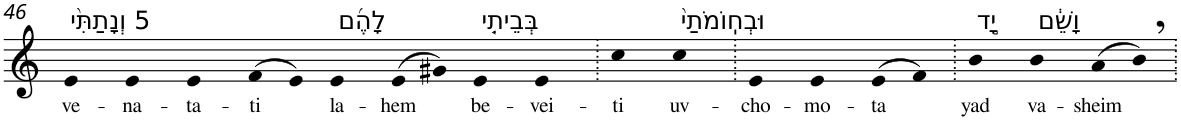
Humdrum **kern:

**kern	**text
*part1	*part1
*staff1	*staff1
*I"Piano	*
*I'Pno	*
!!LO:PB:g=z
*clefG2	*
*k[]	*
=46	=46
!LO:TX:a:t=5 וְנָתַתִּ֨י	!
!	!LO:LY:b
4e	ve-
!	!LO:LY:b
4e	-na-
!	!LO:LY:b
4e	-ta-
!	!LO:LY:b
(>8f	-ti
8e)	.
!LO:TX:a:t=לָהֶ֜ם	!
!	!LO:LY:b
4e	la-
!	!LO:LY:b
(>8e	-hem
8g#X)	.
!LO:TX:a:t=בְּבֵיתִ֤י	!
!	!LO:LY:b
4e	be-
!	!LO:LY:b
4e	-vei-
=47.	=47.
!	!LO:LY:b
4cc	-ti
!LO:TX:a:t=וּבְחֽוֹמֹתַי֙	!
!	!LO:LY:b
4cc	uv-
=48.	=48.
!	!LO:LY:b
4e	-cho-
!	!LO:LY:b
4e	-mo-
!	!LO:LY:b
(>8e	-ta
8f)	.
=49.	=49.
!LO:TX:a:t=יָ֣ד	!
!	!LO:LY:b
4b	yad
!LO:TX:a:t=וָשֵׁ֔ם	!
!	!LO:LY:b
4b	va-
!	!LO:LY:b
(8a	-sheim
8b,)	.
=.	=.
*-	*-
